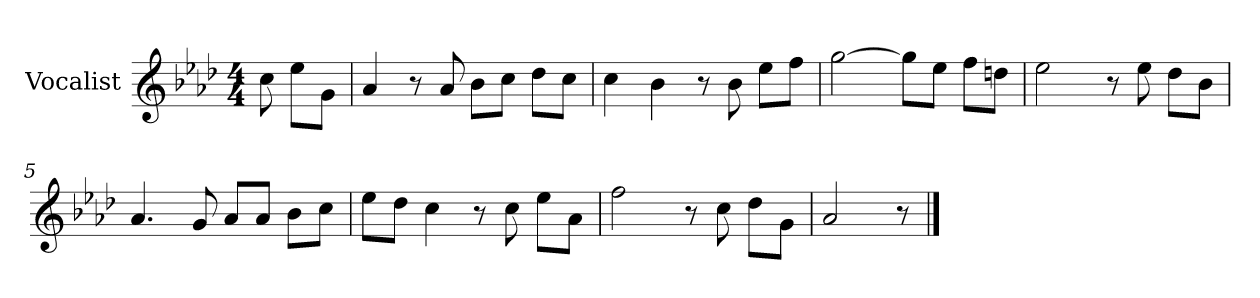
**kern
*part1
*staff1
*I"Vocalist
*k[b-e-a-d-]
*A-:
*M4/4
=
8cc
8ee-L
8gJ
=1
4a-
8r
8a-
8b-L
8ccJ
8dd-L
8ccJ
=2
4cc
4b-
8r
8b-
8ee-L
8ffJ
=3
[2gg
8ggL]
8ee-J
8ffL
8ddnJ
=4
2ee-
8r
8ee-
8dd-L
8b-J
=5
4.a-
8g
8a-L
8a-J
8b-L
8ccJ
=6
8ee-L
8dd-J
4cc
8r
8cc
8ee-L
8a-J
=7
2ff
8r
8cc
8dd-L
8gJ
=8
2a-
8r
==
*-
